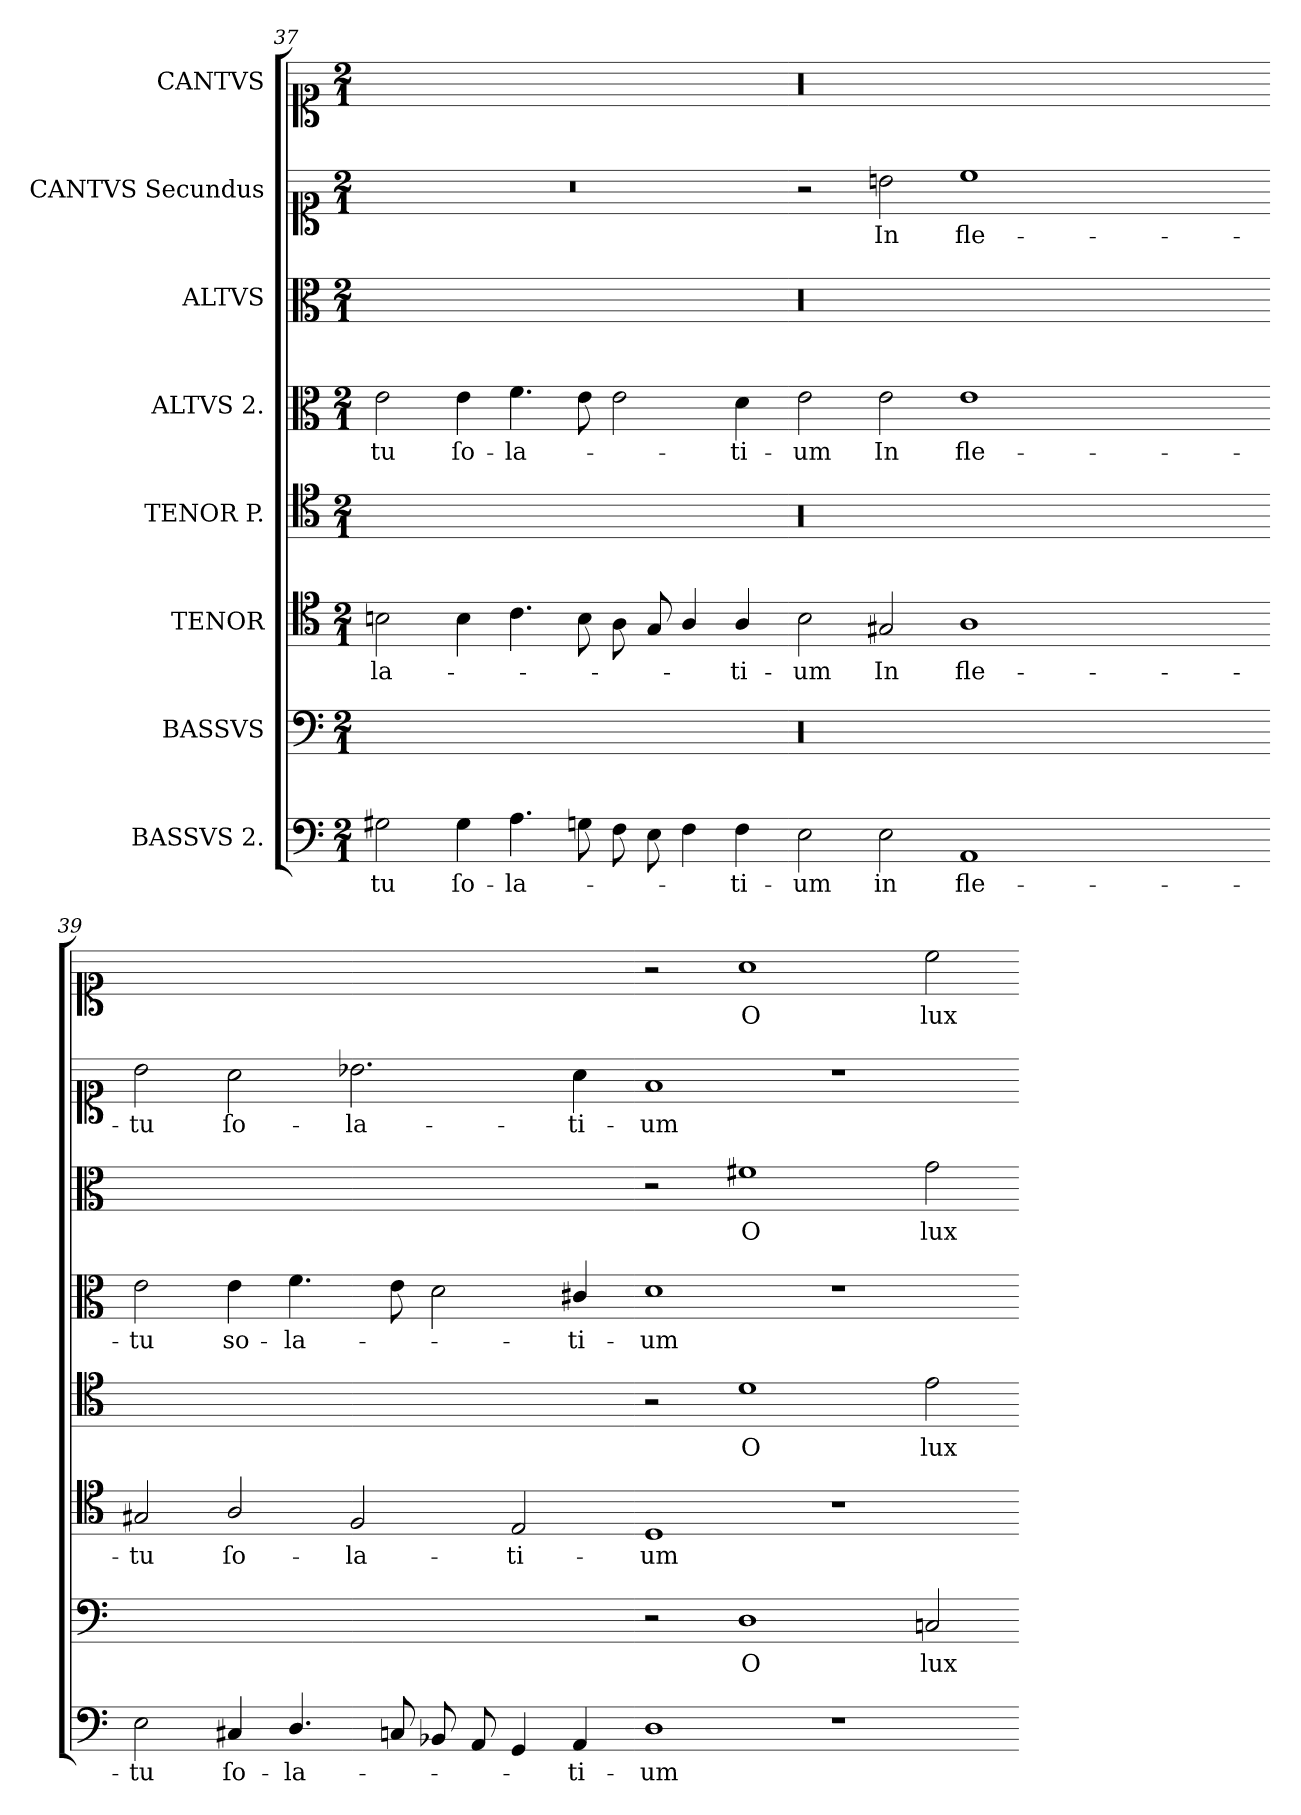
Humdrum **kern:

**kern	**text	**kern	**text	**kern	**text	**kern	**text	**kern	**text	**kern	**text	**kern	**text	**kern	**text
*part8	*part8	*part7	*part7	*part6	*part6	*part5	*part5	*part4	*part4	*part3	*part3	*part2	*part2	*part1	*part1
*staff8	*staff8	*staff7	*staff7	*staff6	*staff6	*staff5	*staff5	*staff4	*staff4	*staff3	*staff3	*staff2	*staff2	*staff1	*staff1
*I"BASSVS 2.	*	*I"BASSVS	*	*I"TENOR	*	*I"TENOR P.	*	*I"ALTVS 2.	*	*I"ALTVS	*	*I"CANTVS Secundus	*	*I"CANTVS	*
*clefF4	*	*clefF4	*	*clefC4	*	*clefC4	*	*clefC3	*	*clefC3	*	*clefC1	*	*clefC1	*
*k[]	*	*k[]	*	*k[]	*	*k[]	*	*k[]	*	*k[]	*	*k[]	*	*k[]	*
*M2/1	*	*M2/1	*	*M2/1	*	*M2/1	*	*M2/1	*	*M2/1	*	*M2/1	*	*M2/1	*
=37	=37	=37	=37	=37	=37	=37	=37	=37	=37	=37	=37	=37	=37	=37	=37
!	!	!	!	!	!LO:LY:i	!	!	!	!LO:LY:i	!	!	!	!	!	!
2G#X\	-tu	0ryy	.	2Bn\	-la-	0ryy	.	2e\	-tu	0ryy	.	0r	.	0ryy	.
!	!	!	!	!	!	!	!	!	!LO:LY:i	!	!	!	!	!	!
4G#\	ſo-	.	.	4B\	.	.	.	4e\	ſo-	.	.	.	.	.	.
!	!	!	!	!	!	!	!	!	!LO:LY:i	!	!	!	!	!	!
4.A\	-la-	.	.	4.c\	.	.	.	4.f\	-la-	.	.	.	.	.	.
8Gn\	.	.	.	8B\	.	.	.	8e\	.	.	.	.	.	.	.
8F\	.	.	.	8A\	.	.	.	2e\	.	.	.	.	.	.	.
8E\	.	.	.	8G/	.	.	.	.	.	.	.	.	.	.	.
4F\	.	.	.	4A/	.	.	.	.	.	.	.	.	.	.	.
!	!	!	!	!	!LO:LY:i	!	!	!	!LO:LY:i	!	!	!	!	!	!
4F\	-ti-	.	.	4A/	-ti-	.	.	4d\	-ti-	.	.	.	.	.	.
=38-	=38-	=38-	=38-	=38-	=38-	=38-	=38-	=38-	=38-	=38-	=38-	=38-	=38-	=38-	=38-
!	!	!	!	!	!LO:LY:i	!	!	!	!LO:LY:i	!	!	!	!	!	!
2E\	-um	00r	.	2B\	-um	00r	.	2e\	-um	00r	.	2r	.	00r	.
!	!LO:LY:i	!	!	!	!	!	!	!	!	!	!	!	!LO:LY:i	!	!
2E\	in	.	.	2G#X/	In	.	.	2e\	In	.	.	2bn\	In	.	.
!	!LO:LY:i	!	!	!	!	!	!	!	!	!	!	!	!LO:LY:i	!	!
1AA	fle-	.	.	1A	fle-	.	.	1e	fle-	.	.	1cc	fle-	.	.
0ryy	.	.	.	0ryy	.	.	.	0ryy	.	.	.	0ryy	.	.	.
=39-	=39-	=39-	=39-	=39-	=39-	=39-	=39-	=39-	=39-	=39-	=39-	=39-	=39-	=39-	=39-
!	!LO:LY:i	!	!	!	!	!	!	!	!	!	!	!	!LO:LY:i	!	!
2E\	-tu	0ryy	.	2G#X/	-tu	0ryy	.	2e\	-tu	0ryy	.	2b\	-tu	0ryy	.
!	!LO:LY:i	!	!	!	!	!	!	!	!	!	!	!	!LO:LY:i	!	!
4C#X/	ſo-	.	.	2A/	ſo-	.	.	4e\	so-	.	.	2a\	ſo-	.	.
!	!LO:LY:i	!	!	!	!	!	!	!	!	!	!	!	!	!	!
4.D/	-la-	.	.	.	.	.	.	4.f\	-la-	.	.	.	.	.	.
!	!	!	!	!	!	!	!	!	!	!	!	!	!LO:LY:i	!	!
.	.	.	.	2F/	-la-	.	.	.	.	.	.	2.b-X\	-la-	.	.
8Cn/	.	.	.	.	.	.	.	8e\	.	.	.	.	.	.	.
8BB-X/	.	.	.	.	.	.	.	2d\	.	.	.	.	.	.	.
8AA/	.	.	.	.	.	.	.	.	.	.	.	.	.	.	.
4GG/	.	.	.	2E/	-ti-	.	.	.	.	.	.	.	.	.	.
!	!LO:LY:i	!	!	!	!	!	!	!	!	!	!	!	!LO:LY:i	!	!
4AA/	-ti-	.	.	.	.	.	.	4c#X/	-ti-	.	.	4a\	-ti-	.	.
=40-	=40-	=40-	=40-	=40-	=40-	=40-	=40-	=40-	=40-	=40-	=40-	=40-	=40-	=40-	=40-
!	!LO:LY:i	!	!	!	!	!	!	!	!	!	!	!	!LO:LY:i	!	!
1D	-um	2r	.	1D	-um	2r	.	1d	-um	2r	.	1f	-um	2r	.
.	.	1D	O	.	.	1d	O	.	.	1f#X	O	.	.	1a	O
1r	.	.	.	1r	.	.	.	1r	.	.	.	1r	.	.	.
.	.	2Cn/	lux	.	.	2e\	lux	.	.	2g\	lux	.	.	2cc\	lux
=-	=-	=-	=-	=-	=-	=-	=-	=-	=-	=-	=-	=-	=-	=-	=-
*-	*-	*-	*-	*-	*-	*-	*-	*-	*-	*-	*-	*-	*-	*-	*-
